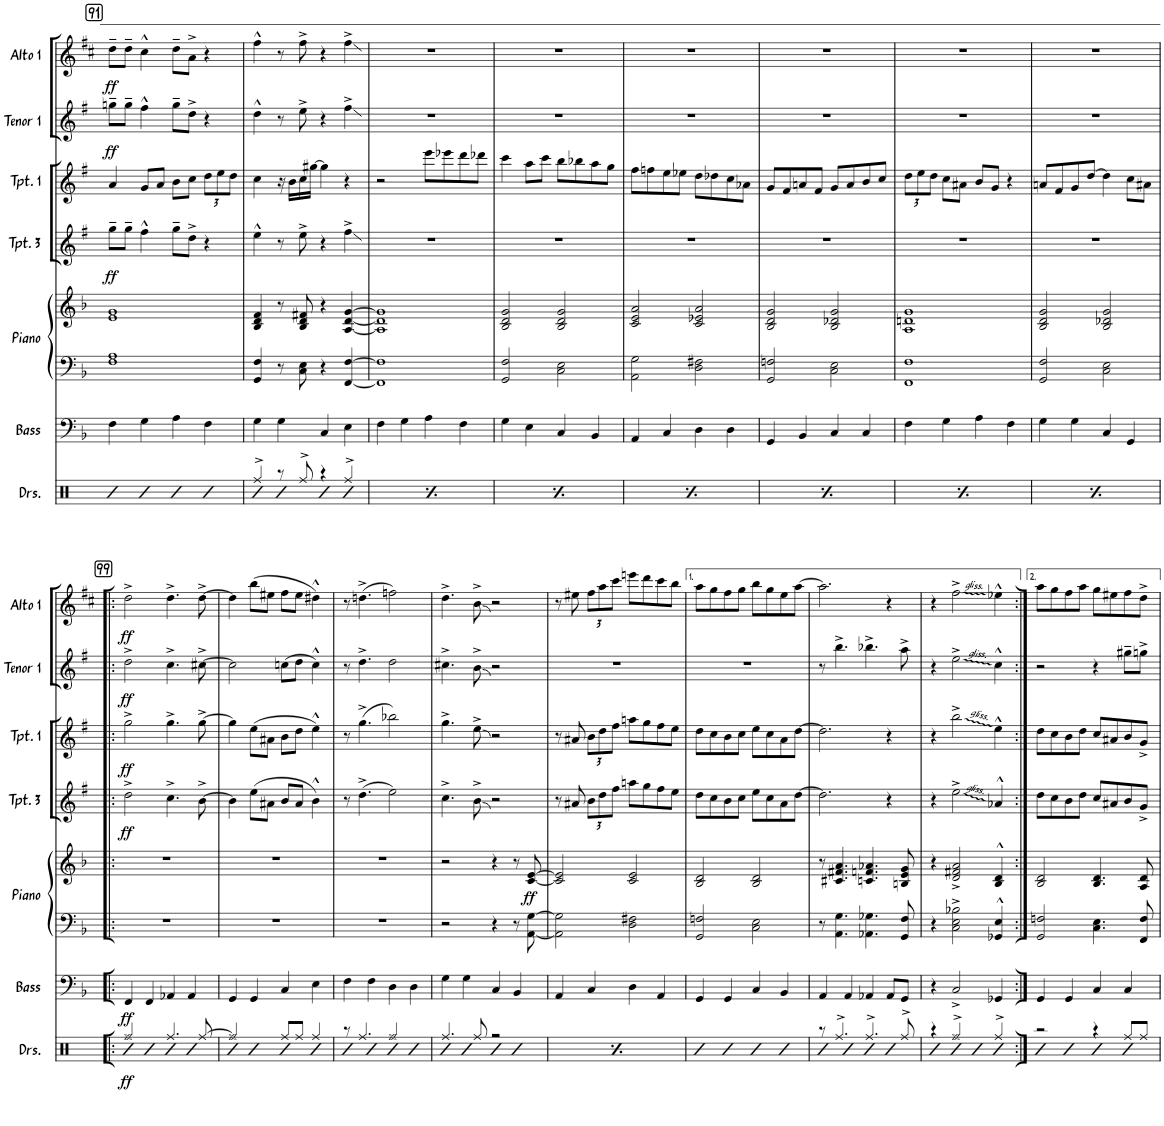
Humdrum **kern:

**kern	**dynam	**kern	**dynam	**kern	**kern	**dynam	**kern	**dynam	**kern	**dynam	**kern	**dynam	**kern	**dynam
*part7	*part7	*part6	*part6	*part5	*part5	*part5	*part4	*part4	*part3	*part3	*part2	*part2	*part1	*part1
*staff8	*staff8	*staff7	*staff7	*staff6	*staff5	*staff5/6	*staff4	*staff4	*staff3	*staff3	*staff2	*staff2	*staff1	*staff1
*I"Drumset	*	*I"Bass	*	*I"Piano	*	*	*I"Trumpet 3	*	*I"Trumpet 1	*	*I"Tenor Sax 1	*	*I"Alto Sax 1	*
*I'Drs.	*	*I'Bass	*	*I'Piano	*	*	*I'Tpt. 3	*	*I'Tpt. 1	*	*I'Tenor 1	*	*I'Alto 1	*
!!LO:PB:g=z
*clefX	*	*clefF4	*	*clefF4	*clefG2	*	*clefG2	*	*clefG2	*	*clefG2	*	*clefG2	*
*	*	*Trd7c12	*	*	*	*	*Trd1c2	*	*Trd1c2	*	*Trd8c14	*	*Trd5c9	*
*k[]	*	*k[b-]	*	*k[b-]	*k[b-]	*	*k[f#]	*	*k[f#]	*	*k[f#]	*	*k[f#c#]	*
*M4/4	*	*M4/4	*	*M4/4	*M4/4	*	*M4/4	*	*M4/4	*	*M4/4	*	*M4/4	*
!!LO:REH:place=s1:a:cj:fs=14:t=91
=127	=127	=127	=127	=127	=127	=127	=127	=127	=127	=127	=127	=127	=127	=127
!	!	!	!	!	!	!	!	!LO:DY:b	!	!	!	!LO:DY:b	!	!LO:DY:b
4R	.	4F\	.	1F 1A	1e 1g	.	8gg~\L	ff	4a/	.	8ggn~\L	ff	8dd~\L	ff
.	.	.	.	.	.	.	8gg~\J	.	.	.	8gg~\J	.	8dd~\J	.
4R	.	4G\	.	.	.	.	4ff#^^\	.	8g/L	.	4ff#^^\	.	4cc#^^\	.
.	.	.	.	.	.	.	.	.	8a/J	.	.	.	.	.
4R	.	4A\	.	.	.	.	8gg~\L	.	8b\L	.	8gg~\L	.	8dd~\L	.
.	.	.	.	.	.	.	8dd^\J	.	8cc\J	.	8dd^\J	.	8a^\J	.
*	*	*	*	*	*	*	*	*	*Xbrackettup	*	*	*	*	*
4R	.	4F\	.	.	.	.	4r	.	12dd\L	.	4r	.	4r	.
.	.	.	.	.	.	.	.	.	12ee\	.	.	.	.	.
.	.	.	.	.	.	.	.	.	12dd\J	.	.	.	.	.
=128	=128	=128	=128	=128	=128	=128	=128	=128	=128	=128	=128	=128	=128	=128
*^	*	*	*	*	*	*	*	*	*	*	*	*	*	*
4Rff^/	4R	.	4G\	.	4GG/ 4F/	4B-/ 4d/ 4f/	.	4ee^^\	.	4cc\	.	4dd^^\	.	4ff#^^\	.
8r	4R	.	4G\	.	8r	8r	.	8r	.	16r	.	8r	.	8r	.
.	.	.	.	.	.	.	.	.	.	16b\LL	.	.	.	.	.
8Rff^/	.	.	.	.	8C\ 8E\	8B-/ 8d/ 8f#X/	.	8ee^\	.	16cc\	.	8ee^\	.	8ff#^\	.
.	.	.	.	.	.	.	.	.	.	[16gg#X\JJ	.	.	.	.	.
4r	4R	.	4C/	.	4r	4r	.	4r	.	4gg#\]	.	4r	.	4r	.
4Rff^/	4R	.	4E\	.	[4FF/ [4F/	[4A/ [4d/ [4g/	.	4ff#^\	.	4r	.	4ff#^\	.	4ff#^\	.
=129	=129	=129	=129	=129	=129	=129	=129	=129	=129	=129	=129	=129	=129	=129	=129
4Rff^/	4R	.	4F\	.	1FF] 1F]	1A] 1d] 1g]	.	1r	.	2r	.	1r	.	1r	.
8r	4R	.	4G\	.	.	.	.	.	.	.	.	.	.	.	.
8Rff^/	.	.	.	.	.	.	.	.	.	.	.	.	.	.	.
4r	4R	.	4A\	.	.	.	.	.	.	8eee\L	.	.	.	.	.
.	.	.	.	.	.	.	.	.	.	8eee-X\	.	.	.	.	.
4Rff^/	4R	.	4F\	.	.	.	.	.	.	8ddd\	.	.	.	.	.
.	.	.	.	.	.	.	.	.	.	8ddd-X\J	.	.	.	.	.
=130	=130	=130	=130	=130	=130	=130	=130	=130	=130	=130	=130	=130	=130	=130	=130
4Rff^/	4R	.	4G\	.	2GG/ 2F/	2B-/ 2d/ 2g/	.	1r	.	4ccc\	.	1r	.	1r	.
8r	4R	.	4E\	.	.	.	.	.	.	8aa\L	.	.	.	.	.
8Rff^/	.	.	.	.	.	.	.	.	.	8ccc\J	.	.	.	.	.
4r	4R	.	4C/	.	2C\ 2E\	2B-/ 2d/ 2g/	.	.	.	8bb\L	.	.	.	.	.
.	.	.	.	.	.	.	.	.	.	8bb-X\	.	.	.	.	.
4Rff^/	4R	.	4BB-/	.	.	.	.	.	.	8aa\	.	.	.	.	.
.	.	.	.	.	.	.	.	.	.	8gg\J	.	.	.	.	.
=131	=131	=131	=131	=131	=131	=131	=131	=131	=131	=131	=131	=131	=131	=131	=131
4Rff^/	4R	.	4AA/	.	2AA\ 2G\	2c/ 2e/ 2a/	.	1r	.	8ff#\L	.	1r	.	1r	.
.	.	.	.	.	.	.	.	.	.	8ffn\	.	.	.	.	.
8r	4R	.	4C/	.	.	.	.	.	.	8ee\	.	.	.	.	.
8Rff^/	.	.	.	.	.	.	.	.	.	8ee-X\J	.	.	.	.	.
4r	4R	.	4D\	.	2D\ 2F#X\	2c/ 2e-X/ 2a/	.	.	.	8dd\L	.	.	.	.	.
.	.	.	.	.	.	.	.	.	.	8dd-X\	.	.	.	.	.
4Rff^/	4R	.	4D\	.	.	.	.	.	.	8cc\	.	.	.	.	.
.	.	.	.	.	.	.	.	.	.	8a-X\J	.	.	.	.	.
=132	=132	=132	=132	=132	=132	=132	=132	=132	=132	=132	=132	=132	=132	=132	=132
4Rff^/	4R	.	4GG/	.	2GG/ 2Fn/	2B-/ 2d/ 2g/	.	1r	.	8g/L	.	1r	.	1r	.
.	.	.	.	.	.	.	.	.	.	8f#/	.	.	.	.	.
8r	4R	.	4BB-/	.	.	.	.	.	.	8an/	.	.	.	.	.
8Rff^/	.	.	.	.	.	.	.	.	.	8f#/J	.	.	.	.	.
4r	4R	.	4C/	.	2C\ 2E\	2B-/ 2d-X/ 2g/	.	.	.	8g/L	.	.	.	.	.
.	.	.	.	.	.	.	.	.	.	8a/	.	.	.	.	.
4Rff^/	4R	.	4C/	.	.	.	.	.	.	8b/	.	.	.	.	.
.	.	.	.	.	.	.	.	.	.	8cc/J	.	.	.	.	.
=133	=133	=133	=133	=133	=133	=133	=133	=133	=133	=133	=133	=133	=133	=133	=133
4Rff^/	4R	.	4F\	.	1FF 1F	1A 1dn 1g	.	1r	.	12dd\L	.	1r	.	1r	.
.	.	.	.	.	.	.	.	.	.	12ee\	.	.	.	.	.
.	.	.	.	.	.	.	.	.	.	12dd\J	.	.	.	.	.
8r	4R	.	4G\	.	.	.	.	.	.	8cc\L	.	.	.	.	.
8Rff^/	.	.	.	.	.	.	.	.	.	8a#X\J	.	.	.	.	.
4r	4R	.	4A\	.	.	.	.	.	.	8b/L	.	.	.	.	.
.	.	.	.	.	.	.	.	.	.	8g/J	.	.	.	.	.
4Rff^/	4R	.	4F\	.	.	.	.	.	.	4r	.	.	.	.	.
=134	=134	=134	=134	=134	=134	=134	=134	=134	=134	=134	=134	=134	=134	=134	=134
4Rff^/	4R	.	4G\	.	2GG/ 2F/	2B-/ 2d/ 2g/	.	1r	.	8an/L	.	1r	.	1r	.
.	.	.	.	.	.	.	.	.	.	8f#/	.	.	.	.	.
8r	4R	.	4G\	.	.	.	.	.	.	8g/	.	.	.	.	.
8Rff^/	.	.	.	.	.	.	.	.	.	[8dd/J	.	.	.	.	.
4r	4R	.	4C/	.	2C\ 2E\	2B-/ 2d-X/ 2g/	.	.	.	4dd\]	.	.	.	.	.
4Rff^/	4R	.	4GG/	.	.	.	.	.	.	8cc\L	.	.	.	.	.
.	.	.	.	.	.	.	.	.	.	8a#X\J	.	.	.	.	.
!!LO:LB:g=z
!!LO:REH:place=s1:a:cj:fs=14:t=99
=135!|:	=135!|:	=135!|:	=135!|:	=135!|:	=135!|:	=135!|:	=135!|:	=135!|:	=135!|:	=135!|:	=135!|:	=135!|:	=135!|:	=135!|:	=135!|:
!	!	!LO:DY:b	!	!LO:DY:b	!	!	!	!	!LO:DY:b	!	!LO:DY:b	!	!LO:DY:b	!	!LO:DY:b
2Rff/	4R	ff	4FF/	ff	1r	1r	.	2dd^\	ff	2gg^\	ff	2dd^\	ff	2dd^\	ff
.	4R	.	4FF/	.	.	.	.	.	.	.	.	.	.	.	.
4.Rff/	4R	.	4AA-X/	.	.	.	.	4.cc^\	.	4.gg^\	.	4.cc^\	.	4.dd^\	.
.	4R	.	4AA-/	.	.	.	.	.	.	.	.	.	.	.	.
[8Rff/	.	.	.	.	.	.	.	[8b^\	.	[8gg^\	.	[8cc#X^\	.	[8dd^\	.
=136	=136	=136	=136	=136	=136	=136	=136	=136	=136	=136	=136	=136	=136	=136	=136
2Rff/]	4R	.	4GG/	.	1r	1r	.	4b\]	.	4gg\]	.	2cc#\]	.	4dd\]	.
.	4R	.	4GG/	.	.	.	.	(8ee\L	.	(8ee\L	.	.	.	(8bb\L	.
.	.	.	.	.	.	.	.	8a#X\J	.	8a#X\J	.	.	.	8ee#X\J	.
8Rff/L	4R	.	4C/	.	.	.	.	8b/L	.	8b\L	.	(8ccn\L	.	8ff#\L	.
8Rff/J	.	.	.	.	.	.	.	8a#/J	.	8dd\J	.	8dd\J	.	8ee#\J	.
4Rff/	4R	.	4E\	.	.	.	.	4b^^\)	.	4ee^^\)	.	4cc^^\)	.	4dd#X^^\)	.
=137	=137	=137	=137	=137	=137	=137	=137	=137	=137	=137	=137	=137	=137	=137	=137
8r	4R	.	4F\	.	1r	1r	.	8r	.	8r	.	8r	.	8r	.
4.Rff/	.	.	.	.	.	.	.	(4.dd^\	.	(4.gg^\	.	4.dd^\	.	(4.ddn^\	.
.	4R	.	4F\	.	.	.	.	.	.	.	.	.	.	.	.
2Rff/	4R	.	4D\	.	.	.	.	2ee\)	.	2bb-X\)	.	2dd\	.	2ffn\)	.
.	4R	.	4D\	.	.	.	.	.	.	.	.	.	.	.	.
=138	=138	=138	=138	=138	=138	=138	=138	=138	=138	=138	=138	=138	=138	=138	=138
4.Rff/	4R	.	4G\	.	2r	2r	.	4.cc^\	.	4.gg^\	.	4.cc#X^\	.	4.dd^\	.
.	4R	.	4G\	.	.	.	.	.	.	.	.	.	.	.	.
8Rff/	.	.	.	.	.	.	.	8b^\	.	8ee^\	.	8b^\	.	8b^\	.
2r	4R	.	4C/	.	4r	4r	.	2r	.	2r	.	2r	.	2r	.
.	4R	.	4BB-/	.	8r	8r	.	.	.	.	.	.	.	.	.
!	!	!	!	!	!	!	!LO:DY:b	!	!	!	!	!	!	!	!
.	.	.	.	.	[8AA\ [8G\	[8c/ [8e/	ff	.	.	.	.	.	.	.	.
=139	=139	=139	=139	=139	=139	=139	=139	=139	=139	=139	=139	=139	=139	=139	=139
4.Rff/	4R	.	4AA/	.	2AA\] 2G\]	2c/] 2e/]	.	8r	.	8r	.	1r	.	8r	.
.	.	.	.	.	.	.	.	8a#X/	.	8a#X/	.	.	.	8ee#X\	.
*	*	*	*	*	*	*	*	*Xbrackettup	*	*	*	*	*	*Xbrackettup	*
.	4R	.	4C/	.	.	.	.	12b\L	.	12b\L	.	.	.	12ff#\L	.
.	.	.	.	.	.	.	.	12dd\	.	12dd\	.	.	.	12aa\	.
8Rff/	.	.	.	.	.	.	.	.	.	.	.	.	.	.	.
.	.	.	.	.	.	.	.	12ff#\J	.	12ff#\J	.	.	.	12ccc#\J	.
2r	4R	.	4D\	.	2D\ 2F#X\	2c/ 2e/	.	8aan\L	.	8aan\L	.	.	.	8eeen\L	.
.	.	.	.	.	.	.	.	8gg\	.	8gg\	.	.	.	8ddd\	.
.	4R	.	4AA/	.	.	.	.	8ff#\	.	8ff#\	.	.	.	8ccc#\	.
.	.	.	.	.	.	.	.	8ee\J	.	8ee\J	.	.	.	8bb\J	.
*v	*v	*	*	*	*	*	*	*	*	*	*	*	*	*	*
=140	=140	=140	=140	=140	=140	=140	=140	=140	=140	=140	=140	=140	=140	=140
4R	.	4GG/	.	2GG/ 2Fn/	2B-/ 2d/	.	8dd\L	.	8dd\L	.	1r	.	8aa\L	.
.	.	.	.	.	.	.	8cc\	.	8cc\	.	.	.	8gg\	.
4R	.	4GG/	.	.	.	.	8b\	.	8b\	.	.	.	8ff#\	.
.	.	.	.	.	.	.	8cc\J	.	8cc\J	.	.	.	8gg\J	.
4R	.	4C/	.	2C\ 2E\	2B-/ 2d/	.	8ee\L	.	8ee\L	.	.	.	8bb\L	.
.	.	.	.	.	.	.	8cc\	.	8cc\	.	.	.	8gg\	.
4R	.	4BB-/	.	.	.	.	8a\	.	8a\	.	.	.	8ee\	.
.	.	.	.	.	.	.	[8dd\J	.	[8dd\J	.	.	.	[8aa\J	.
=141	=141	=141	=141	=141	=141	=141	=141	=141	=141	=141	=141	=141	=141	=141
*^	*	*	*	*	*	*	*	*	*	*	*	*	*	*
8r	4R	.	4AA/	.	8r	8r	.	2.dd\]	.	2.dd\]	.	8r	.	2.aa\]	.
4.Rff^/	.	.	.	.	4.AA\ 4.G\	4.c#X/ 4.f#X/ 4.a/	.	.	.	.	.	4.bb^\	.	.	.
.	4R	.	4AA/	.	.	.	.	.	.	.	.	.	.	.	.
4.Rff^/	4R	.	4AA-X/	.	4.AA-X\ 4.G-X\	4.cn/ 4.fn/ 4.a-X/	.	.	.	.	.	4.bb-X^\	.	.	.
.	4R	.	8AA-/L	.	.	.	.	4r	.	4r	.	.	.	4r	.
8Rff^/	.	.	8GG/J	.	8GG/ 8F/	8Bn/ 8e/ 8g/	.	.	.	.	.	8aa^\	.	.	.
=142	=142	=142	=142	=142	=142	=142	=142	=142	=142	=142	=142	=142	=142	=142	=142
4r	4R	.	4r	.	4r	4r	.	4r	.	4r	.	4r	.	4r	.
2Rff^/	4R	.	2C^/	.	2C\^ 2E\^ 2B-X\^	2d/^ 2f#X/^ 2a/^	.	2ee^\	.	2bb^\	.	2ee^\	.	2ff#^\	.
.	4R	.	.	.	.	.	.	.	.	.	.	.	.	.	.
4Rff^/	4R	.	4GG-X/	.	4GG-X/^^ 4E/^^	4B-/^^ 4d/^^	.	4a-X^^/	.	4ee^^\	.	4cc^^\	.	4ee-X^^\	.
=143:|!	=143:|!	=143:|!	=143:|!	=143:|!	=143:|!	=143:|!	=143:|!	=143:|!	=143:|!	=143:|!	=143:|!	=143:|!	=143:|!	=143:|!	=143:|!
2r	4R	.	4GG/	.	2GG/ 2Fn/	2B-/ 2d/	.	8dd\L	.	8dd\L	.	2r	.	8aa\L	.
.	.	.	.	.	.	.	.	8cc\	.	8cc\	.	.	.	8gg\	.
.	4R	.	4GG/	.	.	.	.	8b\	.	8b\	.	.	.	8ff#\	.
.	.	.	.	.	.	.	.	8dd\J	.	8dd\J	.	.	.	8aa\J	.
4r	4R	.	4C/	.	4.C\ 4.E\	4.B-/ 4.d/	.	8cc/L	.	8cc/L	.	4r	.	8gg\L	.
.	.	.	.	.	.	.	.	8a#X/	.	8a#X/	.	.	.	8ee#X\	.
8Rff/L	4R	.	4C/	.	.	.	.	8b/	.	8b/	.	8gg#X~\L	.	8ff#\	.
8Rff/J	.	.	.	.	8FF/ 8F/	8A/ 8d/	.	8g^/J	.	8g^/J	.	8ggn^\J	.	8dd^\J	.
*v	*v	*	*	*	*	*	*	*	*	*	*	*	*	*	*
=	=	=	=	=	=	=	=	=	=	=	=	=	=	=
*-	*-	*-	*-	*-	*-	*-	*-	*-	*-	*-	*-	*-	*-	*-
